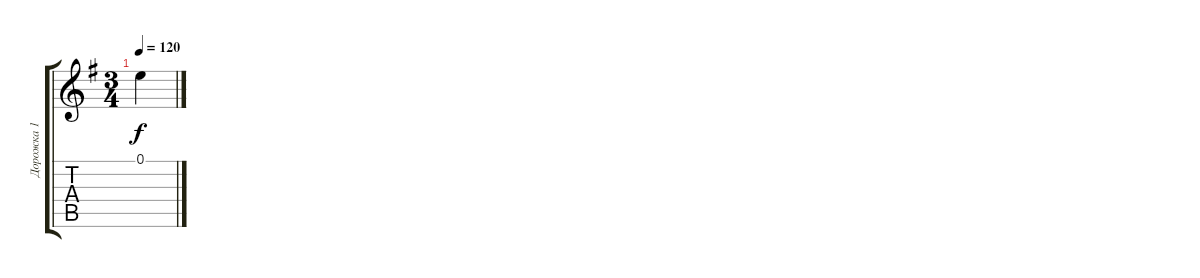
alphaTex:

\track ("Дорожка 1" "Дорожка 1") {instrument acousticguitarsteel}
\staff {score tabs}
\tuning (E4 B3 G3 D3 A2 E2) {hide}
\ts (3 4)
\tempo 120
\clef g2
\ks g
0.1.4{dy f}
